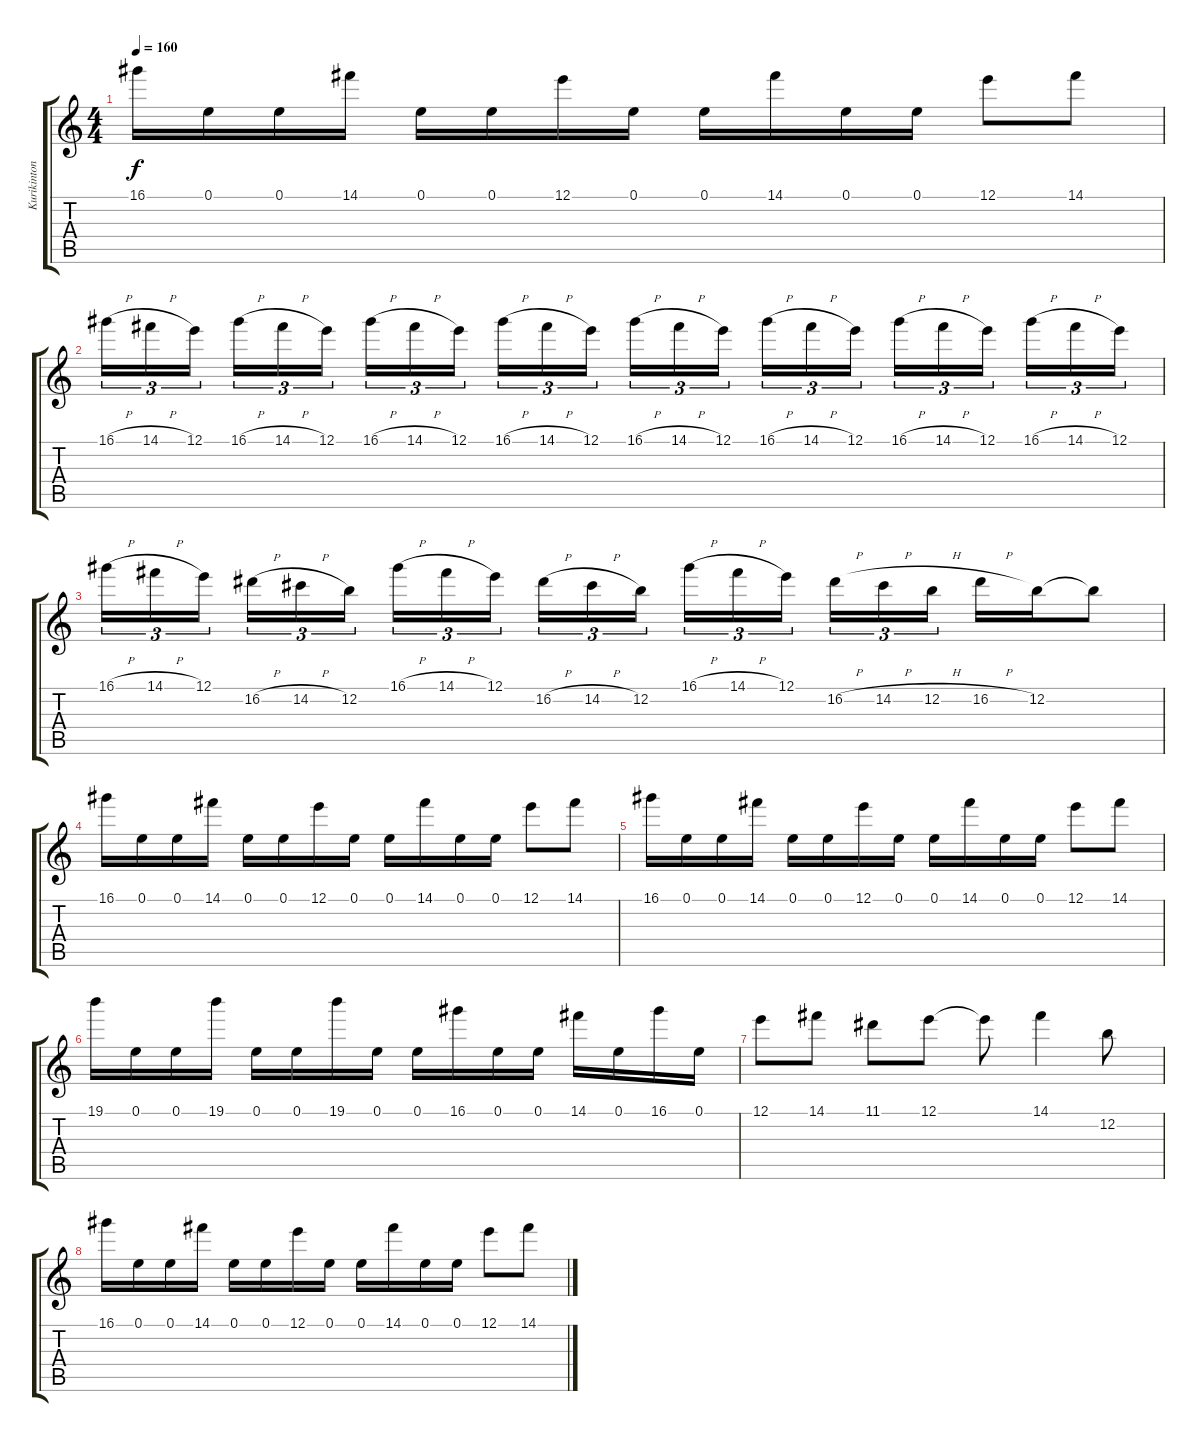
\track ("Kurikinton Fox (Lead Guitar)" "Kurikinton") {instrument distortionguitar}
\staff {score tabs}
\tuning (E4 B3 G3 D3 A2 E2) {hide}
\ts (4 4)
\tempo 160
\clef g2
\ks c
16.1.16{dy f} 0.1.16 0.1.16 14.1.16 0.1.16 0.1.16 12.1.16 0.1.16 0.1.16 14.1.16 0.1.16 0.1.16 12.1.8 14.1.8 |
16.1{h}.16{tu (3 2)} 14.1{h}.16{tu (3 2)} 12.1.16{tu (3 2) beam splitsecondary} 16.1{h}.16{tu (3 2)} 14.1{h}.16{tu (3 2)} 12.1.16{tu (3 2)} 16.1{h}.16{tu (3 2)} 14.1{h}.16{tu (3 2)} 12.1.16{tu (3 2) beam splitsecondary} 16.1{h}.16{tu (3 2)} 14.1{h}.16{tu (3 2)} 12.1.16{tu (3 2)} 16.1{h}.16{tu (3 2)} 14.1{h}.16{tu (3 2)} 12.1.16{tu (3 2) beam splitsecondary} 16.1{h}.16{tu (3 2)} 14.1{h}.16{tu (3 2)} 12.1.16{tu (3 2)} 16.1{h}.16{tu (3 2)} 14.1{h}.16{tu (3 2)} 12.1.16{tu (3 2) beam splitsecondary} 16.1{h}.16{tu (3 2)} 14.1{h}.16{tu (3 2)} 12.1.16{tu (3 2)} |
16.1{h}.16{tu (3 2)} 14.1{h}.16{tu (3 2)} 12.1.16{tu (3 2) beam splitsecondary} 16.2{h}.16{tu (3 2)} 14.2{h}.16{tu (3 2)} 12.2.16{tu (3 2)} 16.1{h}.16{tu (3 2)} 14.1{h}.16{tu (3 2)} 12.1.16{tu (3 2) beam splitsecondary} 16.2{h}.16{tu (3 2)} 14.2{h}.16{tu (3 2)} 12.2.16{tu (3 2)} 16.1{h}.16{tu (3 2)} 14.1{h}.16{tu (3 2)} 12.1.16{tu (3 2) beam splitsecondary} 16.2{h}.16{tu (3 2)} 14.2{h}.16{tu (3 2)} 12.2{h}.16{tu (3 2)} 16.2{h}.16 12.2.16 12.2{t}.8 |
16.1.16 0.1.16 0.1.16 14.1.16 0.1.16 0.1.16 12.1.16 0.1.16 0.1.16 14.1.16 0.1.16 0.1.16 12.1.8 14.1.8 |
16.1.16 0.1.16 0.1.16 14.1.16 0.1.16 0.1.16 12.1.16 0.1.16 0.1.16 14.1.16 0.1.16 0.1.16 12.1.8 14.1.8 |
19.1.16 0.1.16 0.1.16 19.1.16 0.1.16 0.1.16 19.1.16 0.1.16 0.1.16 16.1.16 0.1.16 0.1.16 14.1.16 0.1.16 16.1.16 0.1.16 |
12.1.8 14.1.8 11.1.8 12.1.8 12.1{t}.8 14.1.4 12.2.8 |
16.1.16 0.1.16 0.1.16 14.1.16 0.1.16 0.1.16 12.1.16 0.1.16 0.1.16 14.1.16 0.1.16 0.1.16 12.1.8 14.1.8
